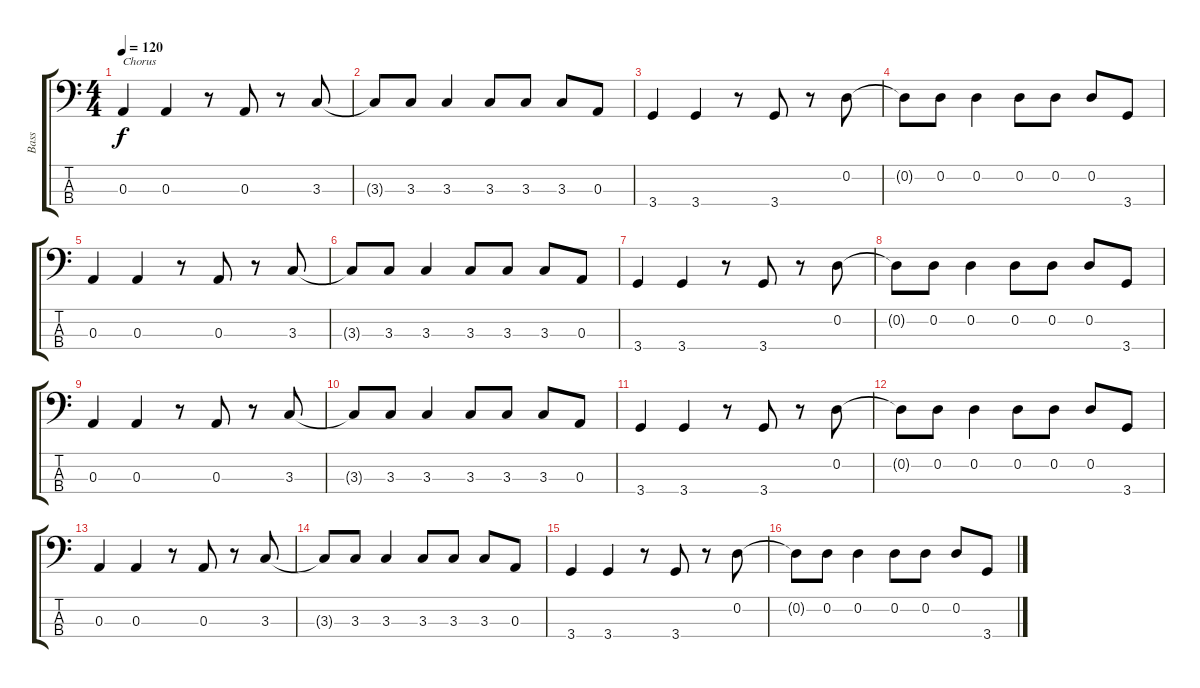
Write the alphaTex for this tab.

\track ("Bass" "Bass") {instrument electricbassfinger}
\staff {score tabs}
\tuning (G2 D2 A1 E1) {hide}
\ts (4 4)
\tempo 120
\clef f4
\ks c
0.3.4{txt "Chorus" dy f} 0.3.4 r.8 0.3.8 r.8 3.3.8 |
3.3{t}.8 3.3.8 3.3.4 3.3.8 3.3.8 3.3.8 0.3.8 |
3.4.4 3.4.4 r.8 3.4.8 r.8 0.2.8 |
0.2{t}.8 0.2.8 0.2.4 0.2.8 0.2.8 0.2.8 3.4.8 |
0.3.4 0.3.4 r.8 0.3.8 r.8 3.3.8 |
3.3{t}.8 3.3.8 3.3.4 3.3.8 3.3.8 3.3.8 0.3.8 |
3.4.4 3.4.4 r.8 3.4.8 r.8 0.2.8 |
0.2{t}.8 0.2.8 0.2.4 0.2.8 0.2.8 0.2.8 3.4.8 |
0.3.4 0.3.4 r.8 0.3.8 r.8 3.3.8 |
3.3{t}.8 3.3.8 3.3.4 3.3.8 3.3.8 3.3.8 0.3.8 |
3.4.4 3.4.4 r.8 3.4.8 r.8 0.2.8 |
0.2{t}.8 0.2.8 0.2.4 0.2.8 0.2.8 0.2.8 3.4.8 |
0.3.4 0.3.4 r.8 0.3.8 r.8 3.3.8 |
3.3{t}.8 3.3.8 3.3.4 3.3.8 3.3.8 3.3.8 0.3.8 |
3.4.4 3.4.4 r.8 3.4.8 r.8 0.2.8 |
0.2{t}.8 0.2.8 0.2.4 0.2.8 0.2.8 0.2.8 3.4.8
